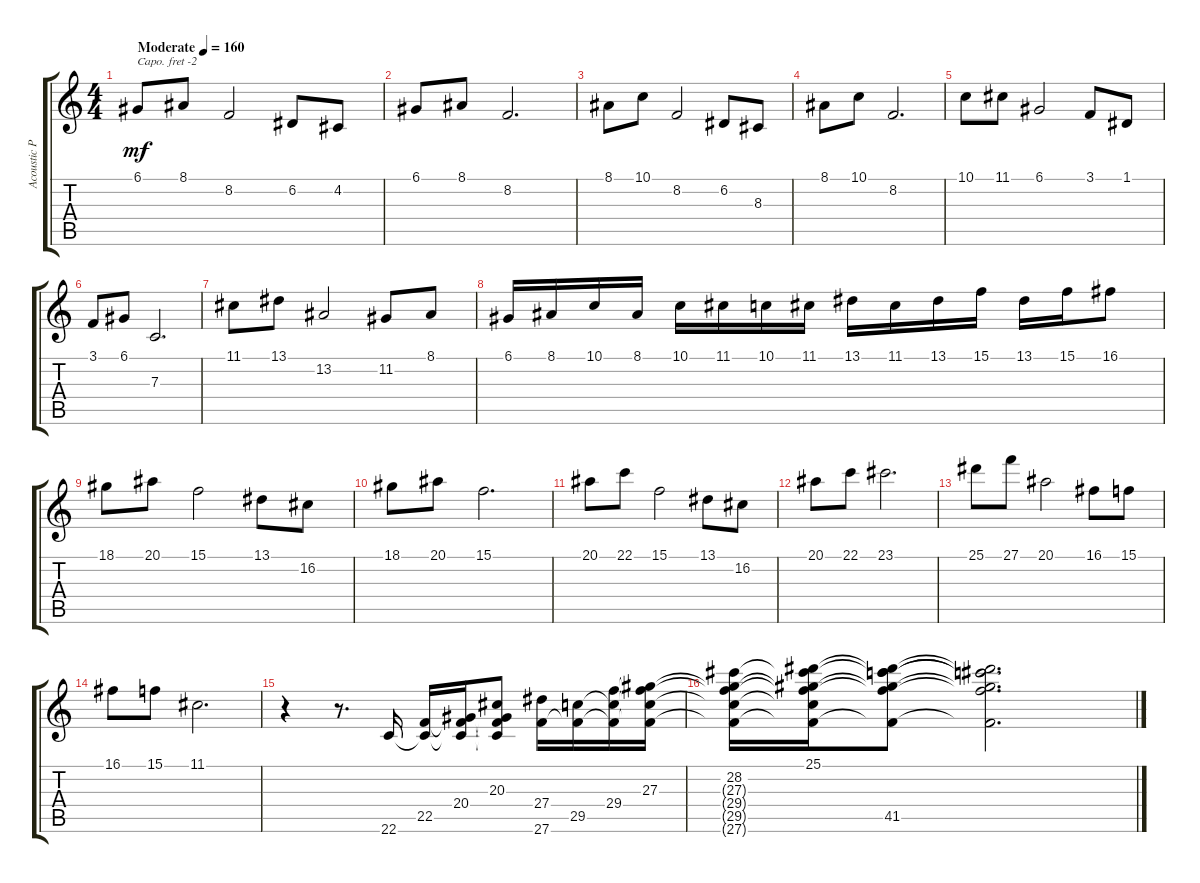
\track ("Acoustic Piano (Staff 1)" "Acoustic P") {instrument acousticgrandpiano}
\staff {score tabs}
\capo -2
\tuning (E4 B3 G3 D3 A2 E2) {hide}
\ts (4 4)
\tempo (160 "Moderate")
\clef g2
\ks c
6.1.8{dy mf instrument acousticgrandpiano} 8.1.8 8.2.2 6.2.8 4.2.8 |
6.1.8 8.1.8 8.2.2{d} |
8.1.8 10.1.8 8.2.2 6.2.8 8.3.8 |
8.1.8 10.1.8 8.2.2{d} |
10.1.8 11.1.8 6.1.2 3.1.8 1.1.8 |
3.1.8 6.1.8 7.3.2{d} |
11.1.8 13.1.8 13.2.2 11.2.8 8.1.8 |
6.1.16 8.1.16 10.1.16 8.1.16 10.1.16 11.1.16 10.1.16 11.1.16 13.1.16 11.1.16 13.1.16 15.1.16 13.1.16 15.1.16 16.1.8 |
18.1.8 20.1.8 15.1.2 13.1.8 16.2.8 |
18.1.8 20.1.8 15.1.2{d} |
20.1.8 22.1.8 15.1.2 13.1.8 16.2.8 |
20.1.8 22.1.8 23.1.2{d} |
25.1.8 27.1.8 20.1.2 16.1.8 15.1.8 |
16.1.8 15.1.8 11.1.2{d} |
r.4 r.8{d} 22.6.16 (22.5 22.6{t}).16 (20.4 22.5{t} 22.6{t}).16 (20.3 20.4{t} 22.5{t} 22.6{t}).8 (27.4 27.6).16 (29.5 27.6{t}).16 (29.4 29.5{t} 27.6{t}).16 (27.3 29.4{t} 29.5{t} 27.6{t}).16 |
(28.2 27.3{t} 29.4{t} 29.5{t} 27.6{t}).16 (25.1 28.2{t} 27.3{t} 29.4{t} 29.5{t} 27.6{t}).16 (25.1{t} 28.2{t} 27.3{t} 29.4{t} 41.5 27.6{t}).8 (25.1{t} 28.2{t} 27.3{t} 29.4{t} 41.5{t} 27.6{t}).2{d}
